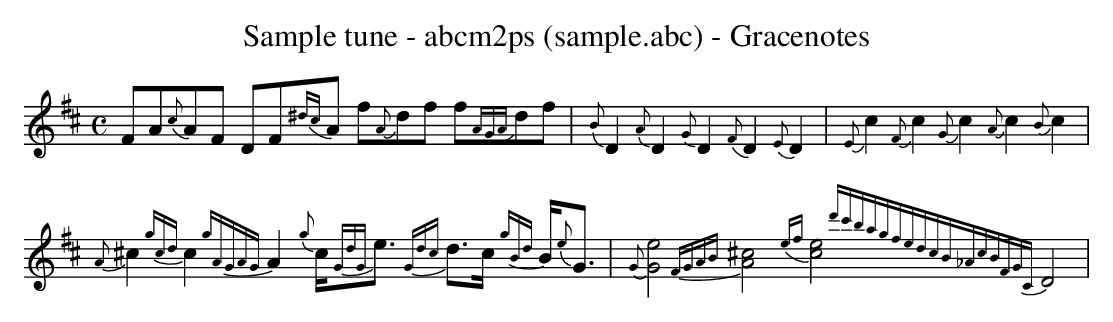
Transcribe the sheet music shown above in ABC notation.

X:1
T:Sample tune - abcm2ps (sample.abc) - Gracenotes
L:1/8
M:C
K:D
FA{c}AF DF{^dc}A f{A}df f{AGA}df |{B}D2 {A}D2 {G}D2 {F}D2 {E}D2 |\
 {E}c2 {F}c2 {G}c2 {A}c2 {B}c2 |
   {A}^c2 {gcd}c2 {gAGAG}A2{g}c<{GdG}e  {Gdc}d>c {gBd}B<{e}G |\
  {G}[G4e4] {FGAB}[^c4A4] {ef}[e4c4]  {d'c'bagfedcB_AcBFGC}D4|
